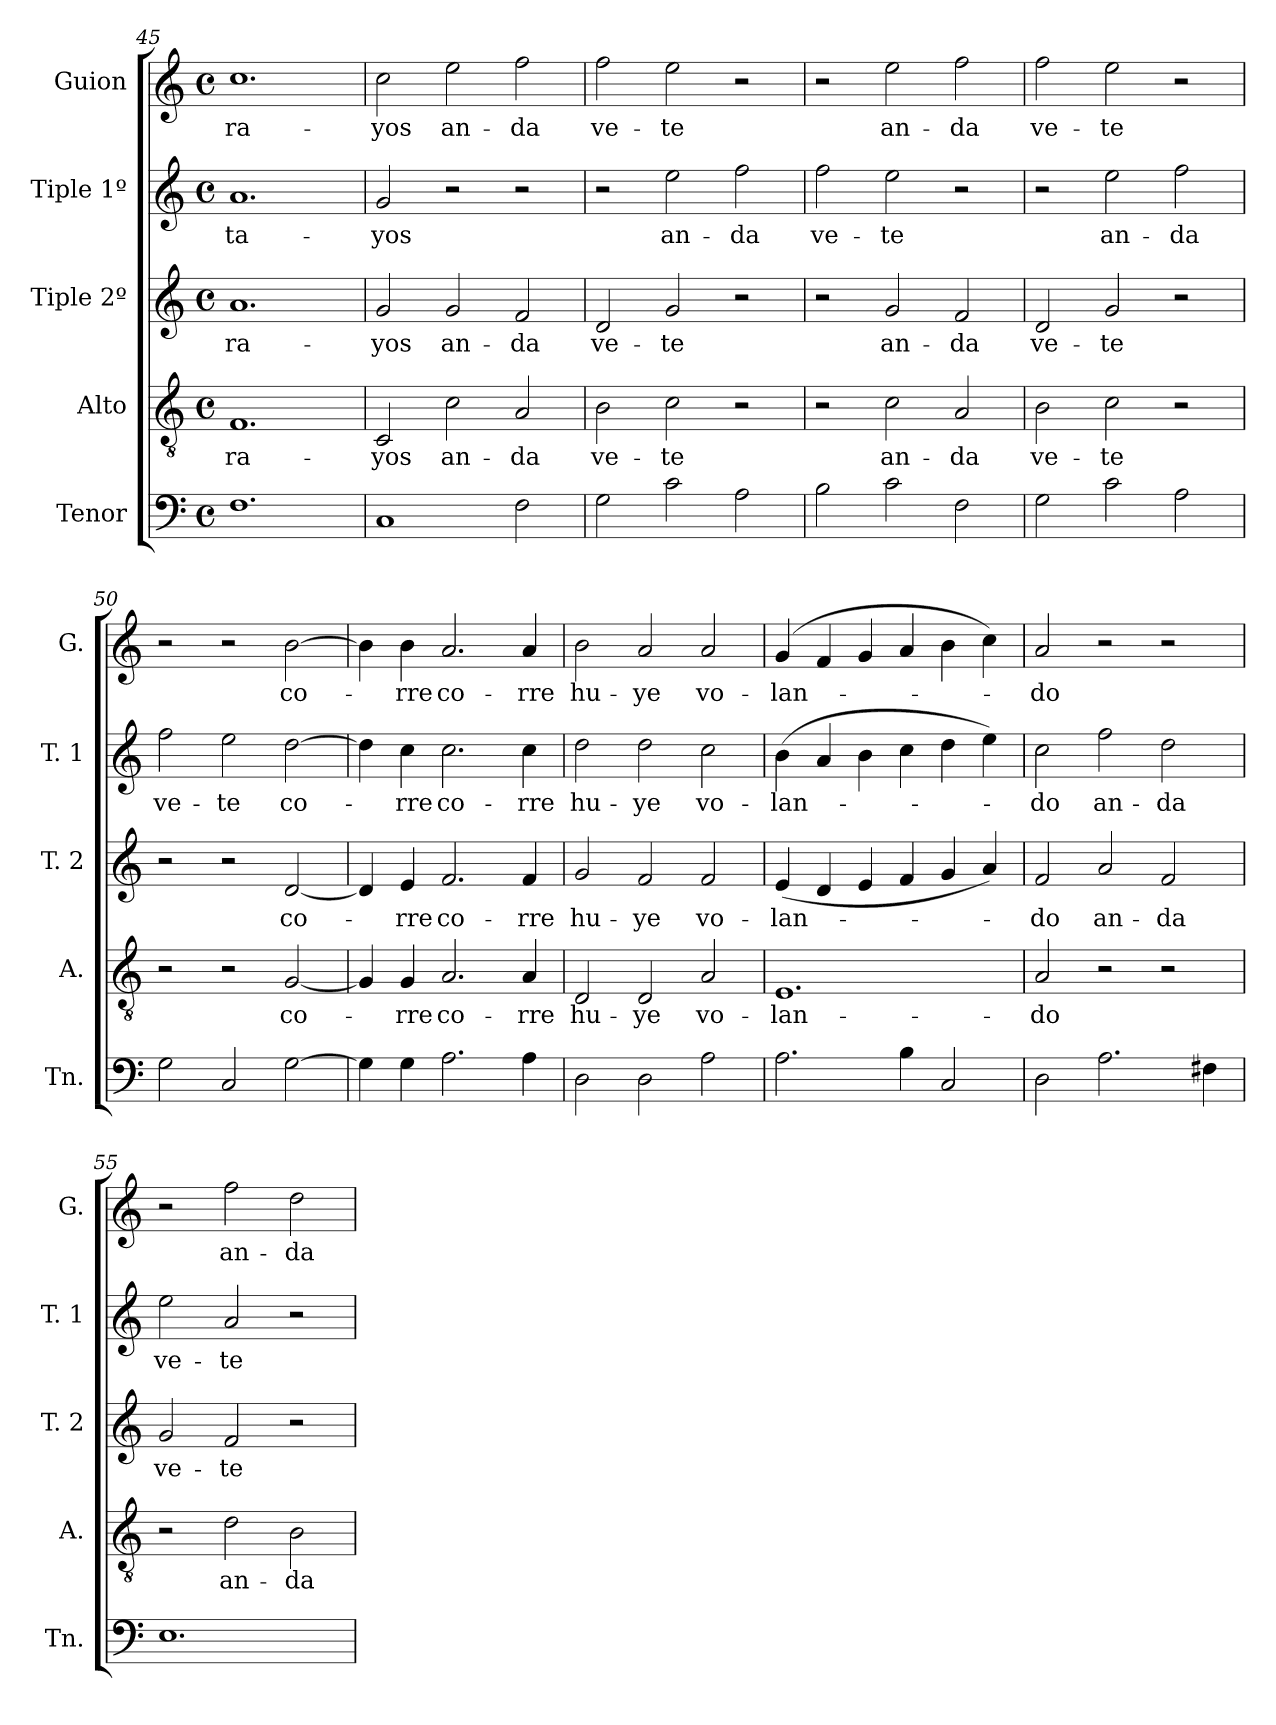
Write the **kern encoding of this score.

**kern	**kern	**text	**kern	**text	**kern	**text	**kern	**text
*part5	*part4	*part4	*part3	*part3	*part2	*part2	*part1	*part1
*staff5	*staff4	*staff4	*staff3	*staff3	*staff2	*staff2	*staff1	*staff1
*I"Tenor	*I"Alto	*	*I"Tiple 2º	*	*I"Tiple 1º	*	*I"Guion	*
*I'Tn.	*I'A.	*	*I'T. 2	*	*I'T. 1	*	*I'G.	*
*clefF4	*clefGv2	*	*clefG2	*	*clefG2	*	*clefG2	*
*M4/4	*M4/4	*	*M4/4	*	*M4/4	*	*M4/4	*
*met(c)	*met(c)	*	*met(c)	*	*met(c)	*	*met(c)	*
=45	=45	=45	=45	=45	=45	=45	=45	=45
1.F	1.F	ra-	1.a	ra-	1.a	ta-	1.cc	ra-
=46	=46	=46	=46	=46	=46	=46	=46	=46
1C	2C	-yos	2g	-yos	2g	-yos	2cc	-yos
.	2c	an-	2g	an-	2r	.	2ee	an-
2F	2A	-da	2f	-da	2r	.	2ff	-da
=47	=47	=47	=47	=47	=47	=47	=47	=47
2G	2B	ve-	2d	ve-	2r	.	2ff	ve-
2c	2c	-te	2g	-te	2ee	an-	2ee	-te
2A	2r	.	2r	.	2ff	-da	2r	.
=48	=48	=48	=48	=48	=48	=48	=48	=48
2B	2r	.	2r	.	2ff	ve-	2r	.
2c	2c	an-	2g	an-	2ee	-te	2ee	an-
2F	2A	-da	2f	-da	2r	.	2ff	-da
=49	=49	=49	=49	=49	=49	=49	=49	=49
2G	2B	ve-	2d	ve-	2r	.	2ff	ve-
2c	2c	-te	2g	-te	2ee	an-	2ee	-te
2A	2r	.	2r	.	2ff	-da	2r	.
=50	=50	=50	=50	=50	=50	=50	=50	=50
2G	2r	.	2r	.	2ff	ve-	2r	.
2C	2r	.	2r	.	2ee	-te	2r	.
[2G	[2G	co-	[2d	co-	[2dd	co-	[2b	co-
=51	=51	=51	=51	=51	=51	=51	=51	=51
4G]	4G]	.	4d]	.	4dd]	.	4b]	.
4G	4G	-rre	4e	-rre	4cc	-rre	4b	-rre
2.A	2.A	co-	2.f	co-	2.cc	co-	2.a	co-
4A	4A	-rre	4f	-rre	4cc	-rre	4a	-rre
=52	=52	=52	=52	=52	=52	=52	=52	=52
2D	2D	hu-	2g	hu-	2dd	hu-	2b	hu-
2D	2D	-ye	2f	-ye	2dd	-ye	2a	-ye
2A	2A	vo-	2f	vo-	2cc	vo-	2a	vo-
=53	=53	=53	=53	=53	=53	=53	=53	=53
2.A	1.E	-lan-	(4e	-lan-	(4b	-lan-	(4g	-lan-
.	.	.	4d	.	4a	.	4f	.
.	.	.	4e	.	4b	.	4g	.
4B	.	.	4f	.	4cc	.	4a	.
2C	.	.	4g	.	4dd	.	4b	.
.	.	.	4a)	.	4ee)	.	4cc)	.
=54	=54	=54	=54	=54	=54	=54	=54	=54
2D	2A	-do	2f	-do	2cc	-do	2a	-do
2.A	2r	.	2a	an-	2ff	an-	2r	.
.	2r	.	2f	-da	2dd	-da	2r	.
4F#X	.	.	.	.	.	.	.	.
=55	=55	=55	=55	=55	=55	=55	=55	=55
1.E	2r	.	2g	ve-	2ee	ve-	2r	.
.	2d	an-	2f	-te	2a	-te	2ff	an-
.	2B	-da	2r	.	2r	.	2dd	-da
=	=	=	=	=	=	=	=	=
*-	*-	*-	*-	*-	*-	*-	*-	*-
